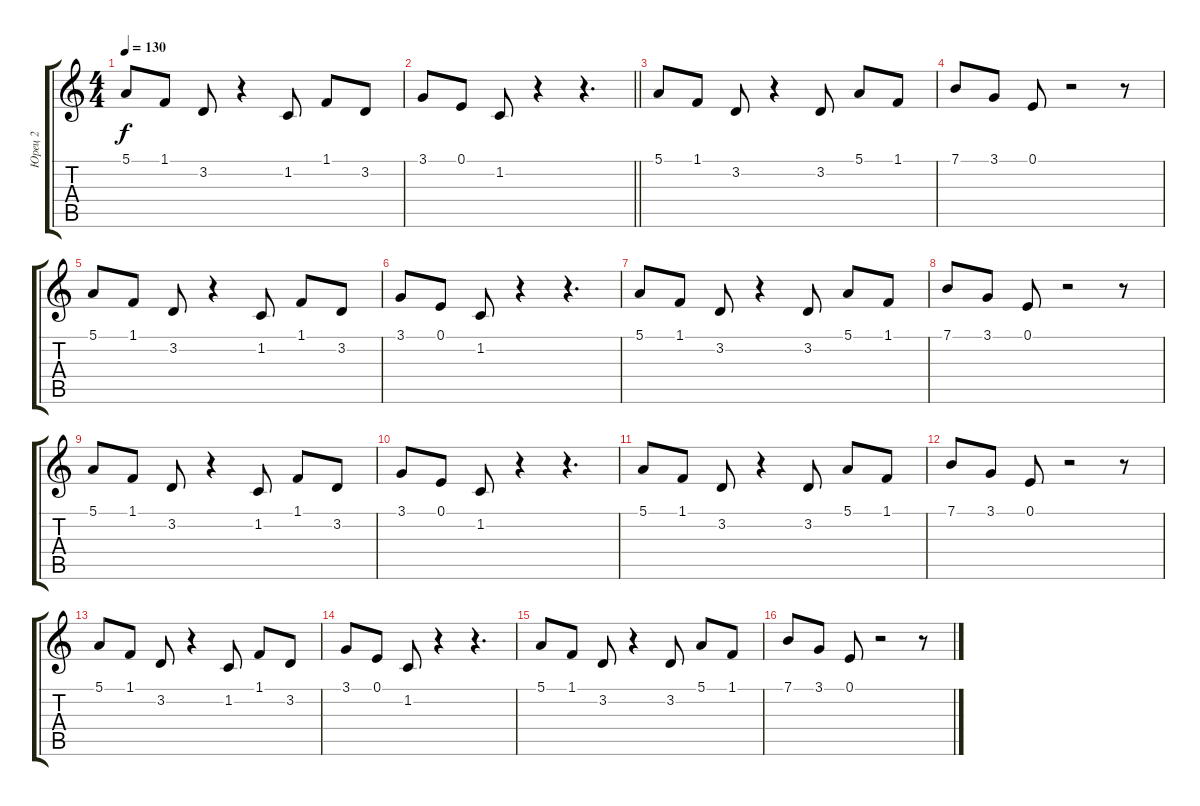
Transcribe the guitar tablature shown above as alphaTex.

\track ("Юрец 2" "Юрец 2") {instrument stringensemble1}
\staff {score tabs}
\tuning (E4 B3 G3 D3 A2 E2) {hide}
\ts (4 4)
\tempo 130
\clef g2
\ks c
5.1.8{dy f} 1.1.8 3.2.8 r.4 1.2.8 1.1.8 3.2.8 |
\barLineRight lightlight
3.1.8 0.1.8 1.2.8 r.4 r.4{d} |
5.1.8{volume 0} 1.1.8 3.2.8 r.4 3.2.8 5.1.8 1.1.8 |
7.1.8 3.1.8 0.1.8 r.2 r.8 |
5.1.8 1.1.8 3.2.8 r.4 1.2.8 1.1.8 3.2.8 |
3.1.8 0.1.8 1.2.8 r.4 r.4{d} |
5.1.8 1.1.8 3.2.8 r.4 3.2.8 5.1.8 1.1.8 |
7.1.8 3.1.8 0.1.8 r.2 r.8 |
5.1.8 1.1.8 3.2.8 r.4 1.2.8 1.1.8 3.2.8 |
3.1.8 0.1.8 1.2.8 r.4 r.4{d} |
5.1.8{volume 0} 1.1.8 3.2.8 r.4 3.2.8 5.1.8 1.1.8 |
7.1.8 3.1.8 0.1.8 r.2 r.8 |
5.1.8 1.1.8 3.2.8 r.4 1.2.8 1.1.8 3.2.8 |
3.1.8 0.1.8 1.2.8 r.4 r.4{d} |
5.1.8 1.1.8 3.2.8 r.4 3.2.8 5.1.8 1.1.8 |
7.1.8 3.1.8 0.1.8 r.2 r.8
